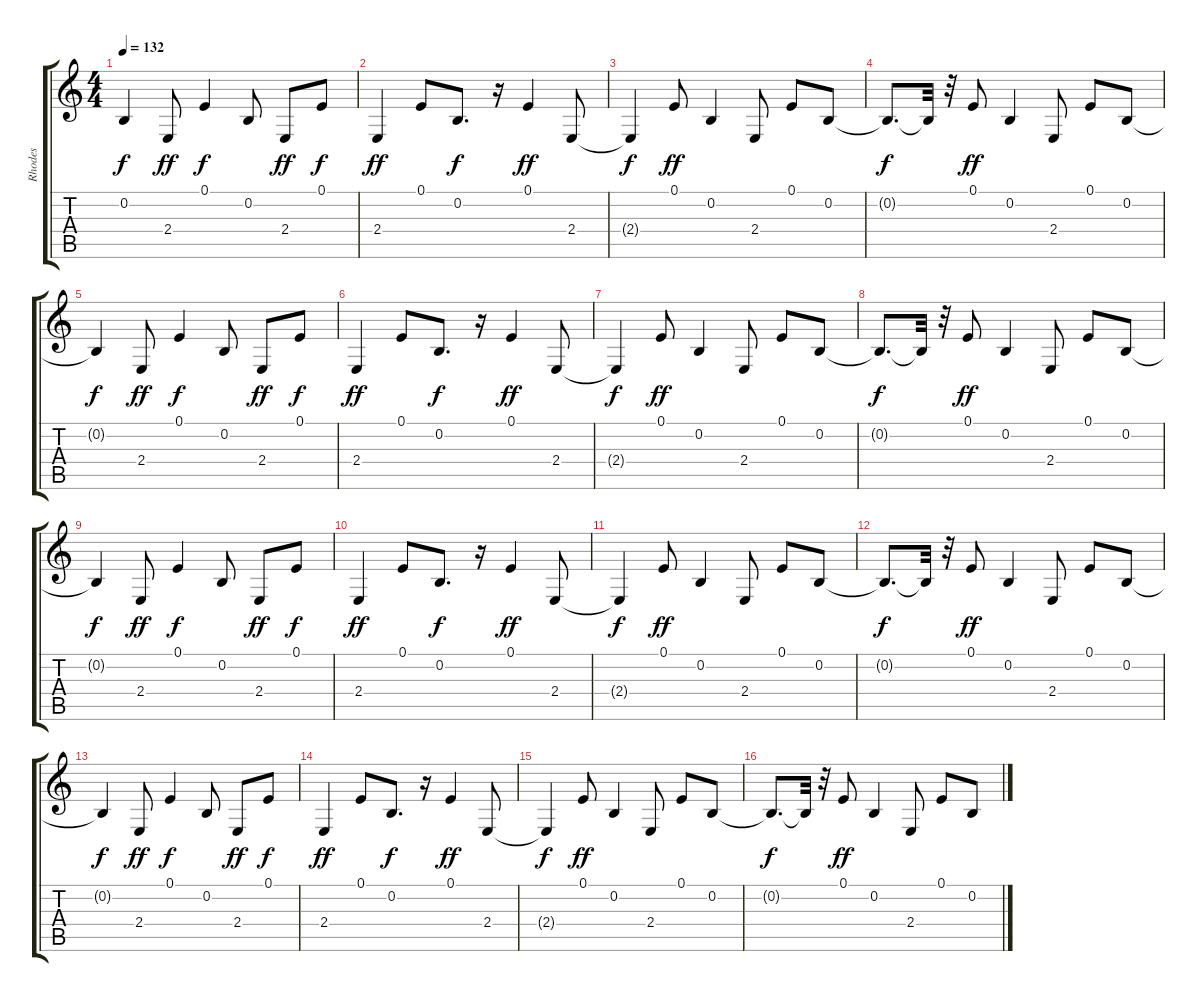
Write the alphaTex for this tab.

\track ("Rhodes" "Rhodes") {instrument electricpiano1}
\staff {score tabs}
\tuning (E4 B3 G3 D3 A2 E2) {hide}
\ts (4 4)
\tempo 132
\clef g2
\ks c
0.2{t}.4{dy f} 2.4.8{dy ff} 0.1.4{dy f} 0.2.8 2.4.8{dy ff} 0.1.8{dy f} |
2.4.4{dy ff} 0.1.8 0.2.8{d dy f} r.16 0.1.4{dy ff} 2.4.8 |
2.4{t}.4{dy f} 0.1.8{dy ff} 0.2.4 2.4.8 0.1.8 0.2.8 |
0.2{t}.8{d dy f} 0.2{t}.32 r.32 0.1.8{dy ff} 0.2.4 2.4.8 0.1.8 0.2.8 |
0.2{t}.4{dy f} 2.4.8{dy ff} 0.1.4{dy f} 0.2.8 2.4.8{dy ff} 0.1.8{dy f} |
2.4.4{dy ff} 0.1.8 0.2.8{d dy f} r.16 0.1.4{dy ff} 2.4.8 |
2.4{t}.4{dy f} 0.1.8{dy ff} 0.2.4 2.4.8 0.1.8 0.2.8 |
0.2{t}.8{d dy f} 0.2{t}.32 r.32 0.1.8{dy ff} 0.2.4 2.4.8 0.1.8 0.2.8 |
0.2{t}.4{dy f} 2.4.8{dy ff} 0.1.4{dy f} 0.2.8 2.4.8{dy ff} 0.1.8{dy f} |
2.4.4{dy ff} 0.1.8 0.2.8{d dy f} r.16 0.1.4{dy ff} 2.4.8 |
2.4{t}.4{dy f} 0.1.8{dy ff} 0.2.4 2.4.8 0.1.8 0.2.8 |
0.2{t}.8{d dy f} 0.2{t}.32 r.32 0.1.8{dy ff} 0.2.4 2.4.8 0.1.8 0.2.8 |
0.2{t}.4{dy f} 2.4.8{dy ff} 0.1.4{dy f} 0.2.8 2.4.8{dy ff} 0.1.8{dy f} |
2.4.4{dy ff} 0.1.8 0.2.8{d dy f} r.16 0.1.4{dy ff} 2.4.8 |
2.4{t}.4{dy f} 0.1.8{dy ff} 0.2.4 2.4.8 0.1.8 0.2.8 |
0.2{t}.8{d dy f} 0.2{t}.32 r.32 0.1.8{dy ff} 0.2.4 2.4.8 0.1.8 0.2.8
